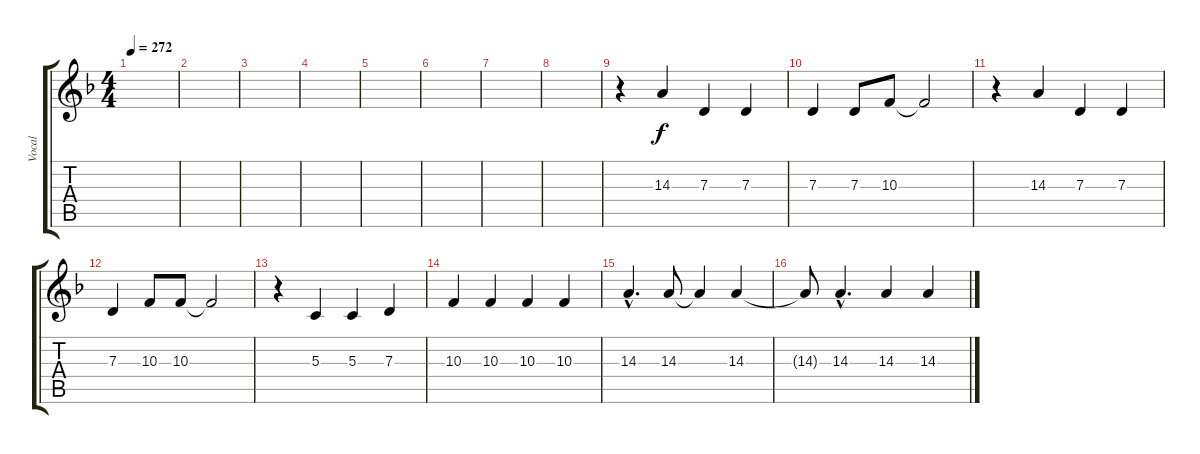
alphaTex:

\track ("Vocal" "Vocal") {instrument trumpet}
\staff {score tabs}
\tuning (E4 B3 G3 D3 A2 E2) {hide}
\ts (4 4)
\tempo 272
\clef g2
\ks f
|
|
|
|
|
|
|
|
r.4 14.3.4 7.3.4 7.3.4 |
7.3.4 7.3.8 10.3.8 10.3{t}.2 |
r.4 14.3.4 7.3.4 7.3.4 |
7.3.4 10.3.8 10.3.8 10.3{t}.2 |
r.4 5.3.4 5.3.4 7.3.4 |
10.3.4 10.3.4 10.3.4 10.3.4 |
14.3{hac}.4{d} 14.3.8 14.3{t}.4 14.3.4 |
14.3{t}.8 14.3{hac}.4{d} 14.3.4 14.3.4
